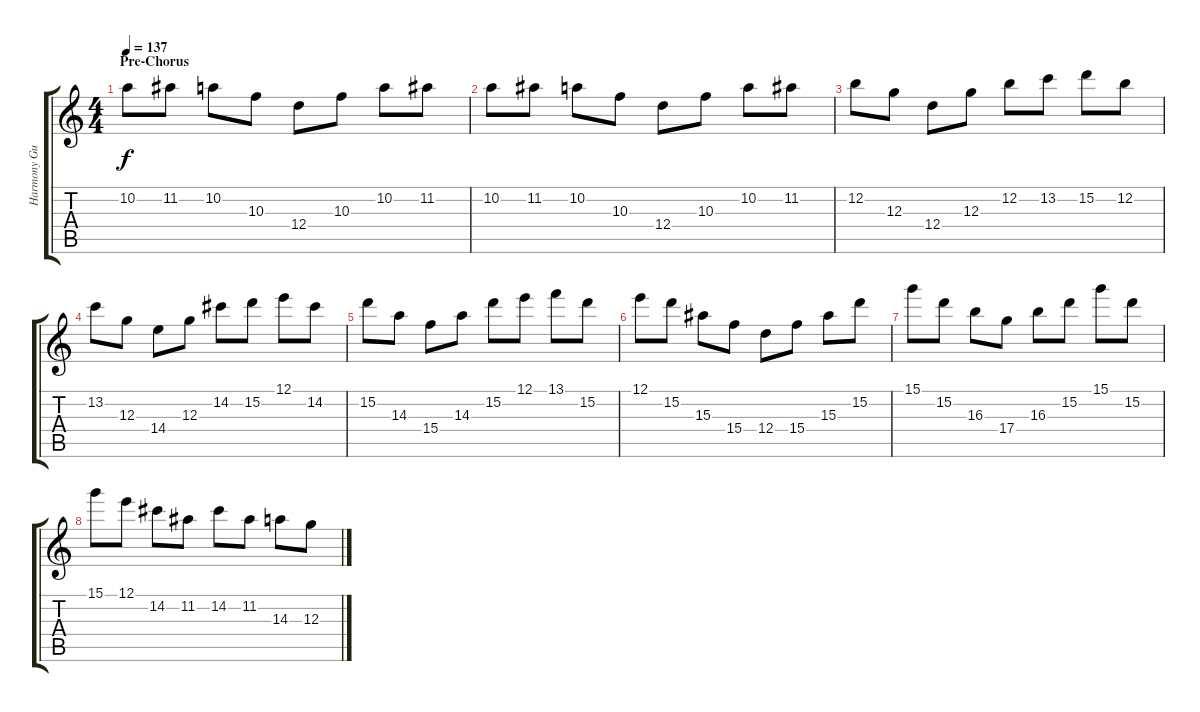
\track ("Harmony Guitar 1" "Harmony Gu") {instrument distortionguitar}
\staff {score tabs}
\tuning (E4 B3 G3 D3 A2 D2) {hide}
\ts (4 4)
\section ("" "Pre-Chorus")
\tempo 137
\clef g2
\ks c
10.2.8{dy f} 11.2.8 10.2.8 10.3.8 12.4.8 10.3.8 10.2.8 11.2.8 |
10.2.8 11.2.8 10.2.8 10.3.8 12.4.8 10.3.8 10.2.8 11.2.8 |
12.2.8 12.3.8 12.4.8 12.3.8 12.2.8 13.2.8 15.2.8 12.2.8 |
13.2.8 12.3.8 14.4.8 12.3.8 14.2.8 15.2.8 12.1.8 14.2.8 |
15.2.8 14.3.8 15.4.8 14.3.8 15.2.8 12.1.8 13.1.8 15.2.8 |
12.1.8 15.2.8 15.3.8 15.4.8 12.4.8 15.4.8 15.3.8 15.2.8 |
15.1.8 15.2.8 16.3.8 17.4.8 16.3.8 15.2.8 15.1.8 15.2.8 |
15.1.8 12.1.8 14.2.8 11.2.8 14.2.8 11.2.8 14.3.8 12.3.8
